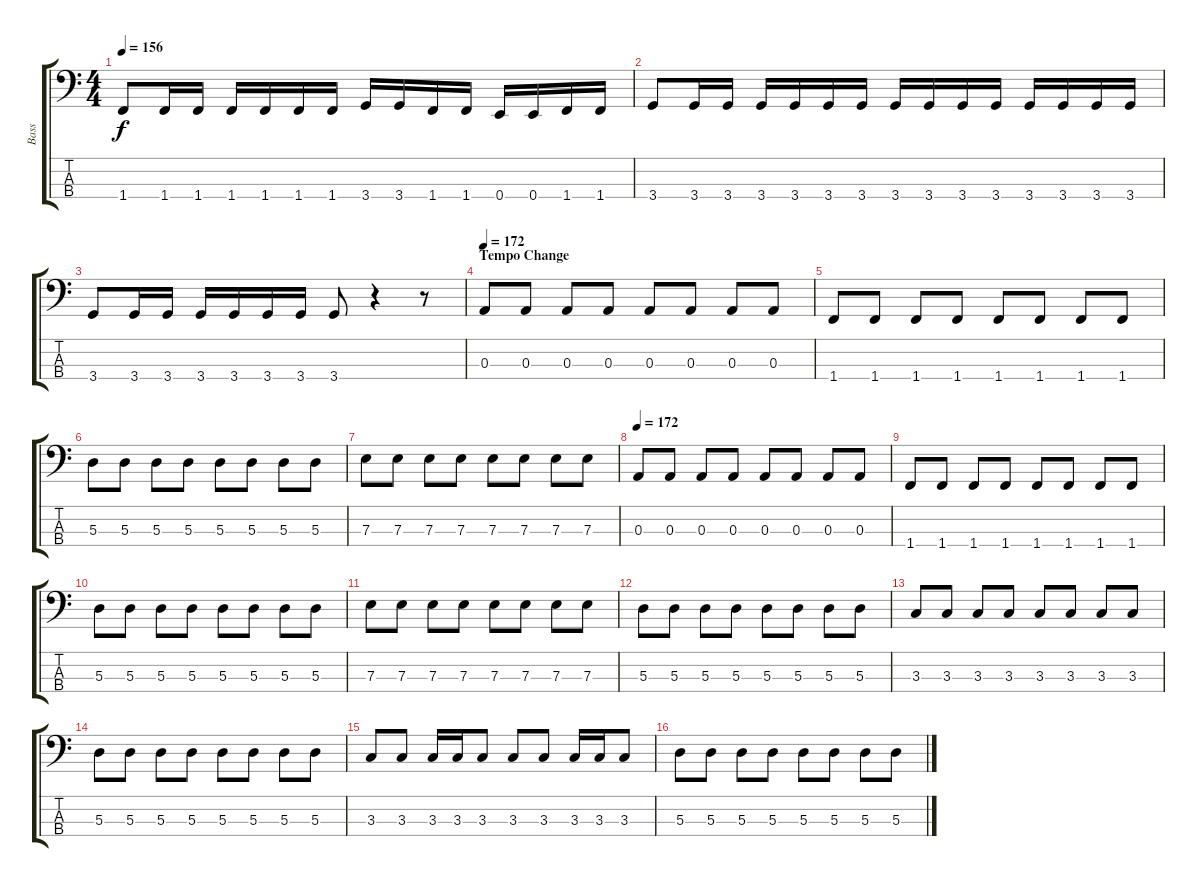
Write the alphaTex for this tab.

\track ("Bass" "Bass") {instrument electricbassfinger}
\staff {score tabs}
\tuning (G2 D2 A1 E1) {hide}
\ts (4 4)
\tempo 156
\clef f4
\ks c
1.4.8{dy f} 1.4.16 1.4.16 1.4.16 1.4.16 1.4.16 1.4.16 3.4.16 3.4.16 1.4.16 1.4.16 0.4.16 0.4.16 1.4.16 1.4.16 |
3.4.8 3.4.16 3.4.16 3.4.16 3.4.16 3.4.16 3.4.16 3.4.16 3.4.16 3.4.16 3.4.16 3.4.16 3.4.16 3.4.16 3.4.16 |
3.4.8 3.4.16 3.4.16 3.4.16 3.4.16 3.4.16 3.4.16 3.4.8 r.4 r.8 |
\section ("" "Tempo Change")
\tempo 172
0.3.8 0.3.8 0.3.8 0.3.8 0.3.8 0.3.8 0.3.8 0.3.8 |
1.4.8 1.4.8 1.4.8 1.4.8 1.4.8 1.4.8 1.4.8 1.4.8 |
5.3.8 5.3.8 5.3.8 5.3.8 5.3.8 5.3.8 5.3.8 5.3.8 |
7.3.8 7.3.8 7.3.8 7.3.8 7.3.8 7.3.8 7.3.8 7.3.8 |
\tempo 172
0.3.8 0.3.8 0.3.8 0.3.8 0.3.8 0.3.8 0.3.8 0.3.8 |
1.4.8 1.4.8 1.4.8 1.4.8 1.4.8 1.4.8 1.4.8 1.4.8 |
5.3.8 5.3.8 5.3.8 5.3.8 5.3.8 5.3.8 5.3.8 5.3.8 |
7.3.8 7.3.8 7.3.8 7.3.8 7.3.8 7.3.8 7.3.8 7.3.8 |
\section ("" "")
5.3.8 5.3.8 5.3.8 5.3.8 5.3.8 5.3.8 5.3.8 5.3.8 |
3.3.8 3.3.8 3.3.8 3.3.8 3.3.8 3.3.8 3.3.8 3.3.8 |
5.3.8 5.3.8 5.3.8 5.3.8 5.3.8 5.3.8 5.3.8 5.3.8 |
3.3.8 3.3.8 3.3.16 3.3.16 3.3.8 3.3.8 3.3.8 3.3.16 3.3.16 3.3.8 |
5.3.8 5.3.8 5.3.8 5.3.8 5.3.8 5.3.8 5.3.8 5.3.8
